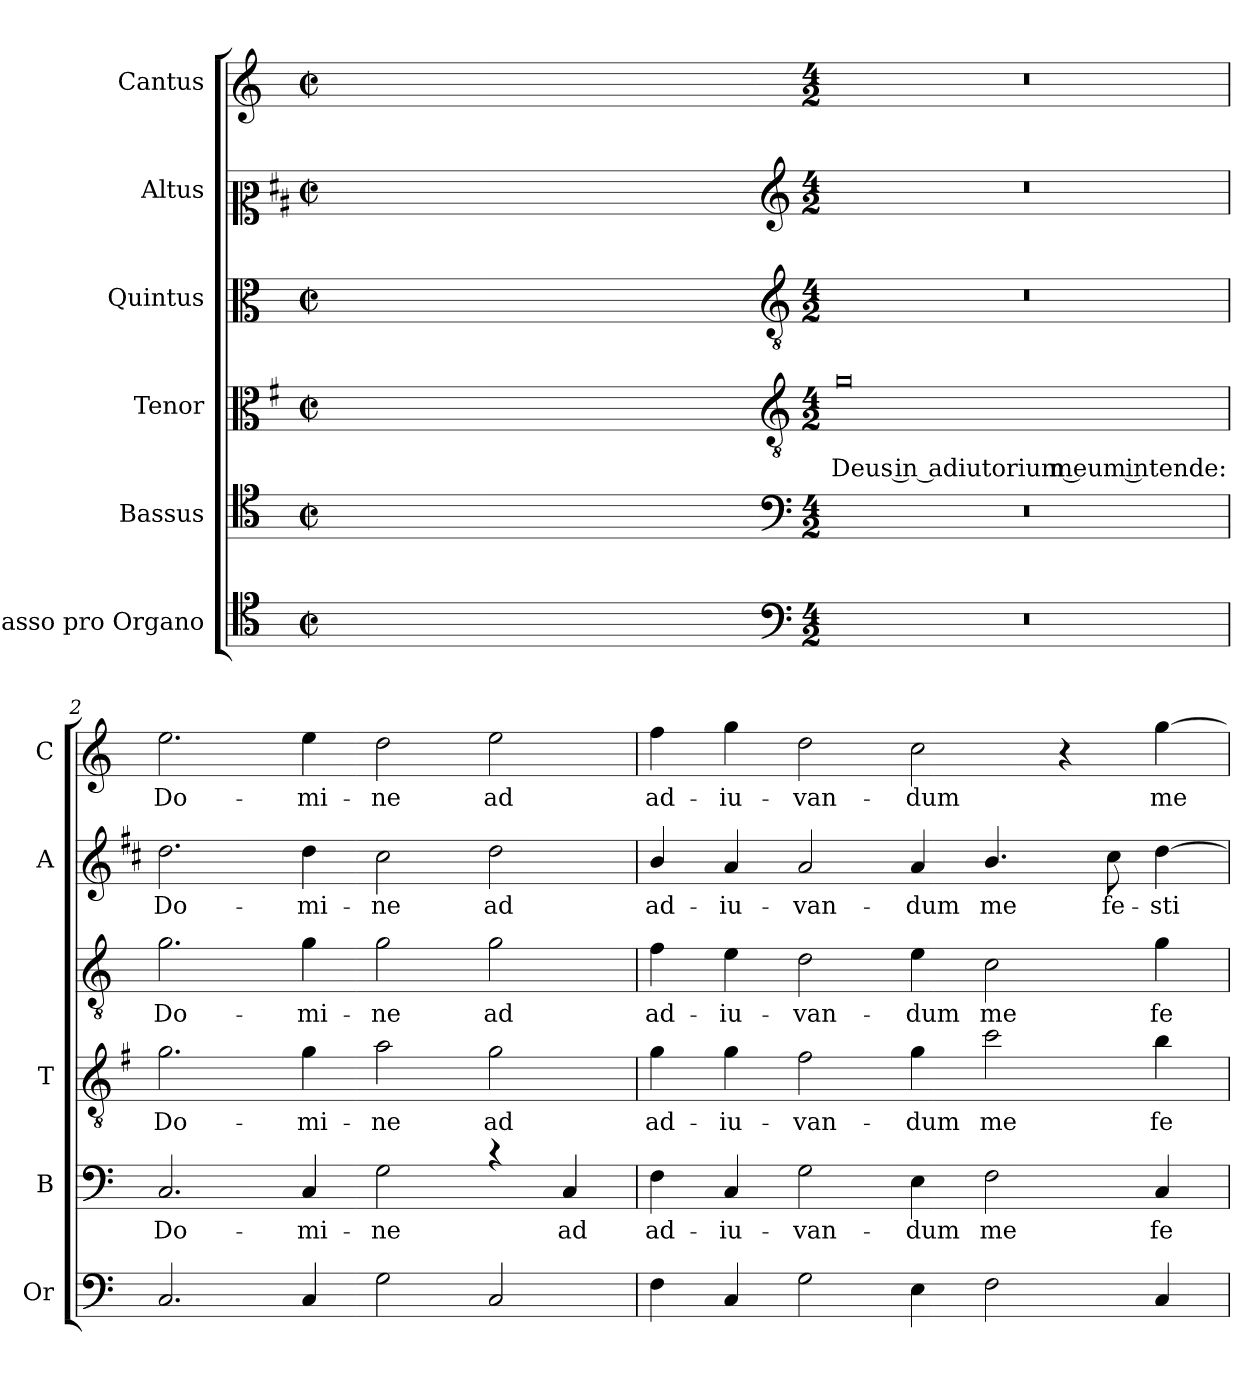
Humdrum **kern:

**kern	**kern	**text	**kern	**text	**kern	**text	**kern	**text	**kern	**text
*part6	*part5	*part5	*part4	*part4	*part3	*part3	*part2	*part2	*part1	*part1
*staff6	*staff5	*staff5	*staff4	*staff4	*staff3	*staff3	*staff2	*staff2	*staff1	*staff1
*I"Basso pro Organo	*I"Bassus	*	*I"Tenor	*	*I"Quintus	*	*I"Altus	*	*I"Cantus	*
*I'Or	*I'B	*	*I'T	*	*	*	*I'A	*	*I'C	*
*clefC4	*clefC4	*	*clefC3	*	*clefC3	*	*clefC2	*	*clefG2	*
*	*	*	*ITrd4c7	*	*	*	*ITrd1c2	*	*	*
*k[]	*k[]	*	*k[]	*	*k[]	*	*k[]	*	*k[]	*
*C:	*C:	*	*C:	*	*C:	*	*C:	*	*C:	*
*M2/2	*M2/2	*	*M2/2	*	*M2/2	*	*M2/2	*	*M2/2	*
*met(c|)	*met(c|)	*	*met(c|)	*	*met(c|)	*	*met(c|)	*	*met(c|)	*
=	=	=	=	=	=	=	=	=	=	=
1ryy	1ryy	.	1ryy	.	1ryy	.	1ryy	.	1ryy	.
=1X-	=1X-	=1X-	=1X-	=1X-	=1X-	=1X-	=1X-	=1X-	=1X-	=1X-
4ryy	4ryy	.	4ryy	.	4ryy	.	4ryy	.	4ryy	.
4ryy	4ryy	.	4ryy	.	4ryy	.	4ryy	.	4ryy	.
4ryy	4ryy	.	4ryy	.	4ryy	.	4ryy	.	4ryy	.
4ryy	4ryy	.	4ryy	.	4ryy	.	4ryy	.	4ryy	.
=1-	=1-	=1-	=1-	=1-	=1-	=1-	=1-	=1-	=1-	=1-
*clefF4	*clefF4	*	*clefGv2	*	*clefGv2	*	*clefG2	*	*	*
*M4/2	*M4/2	*	*M4/2	*	*M4/2	*	*M4/2	*	*M4/2	*
!	!	!	!	!LO:LY:b	!	!	!	!	!	!
0r	0r	.	0c	Deus in adiutorium meum intende:	0r	.	0r	.	0r	.
=2	=2	=2	=2	=2	=2	=2	=2	=2	=2	=2
!	!	!LO:LY:b	!	!LO:LY:b	!	!LO:LY:b	!	!LO:LY:b	!	!LO:LY:b
2.C/	2.C/	Do-	2.c\	Do-	2.g\	Do-	2.cc\	Do-	2.ee\	Do-
!	!	!LO:LY:b	!	!LO:LY:b	!	!LO:LY:b	!	!LO:LY:b	!	!LO:LY:b
4C/	4C/	-mi-	4c\	-mi-	4g\	-mi-	4cc\	-mi-	4ee\	-mi-
!	!	!LO:LY:b	!	!LO:LY:b	!	!LO:LY:b	!	!LO:LY:b	!	!LO:LY:b
2G\	2G\	-ne	2d\	-ne	2g\	-ne	2b\	-ne	2dd\	-ne
!	!	!	!	!LO:LY:b	!	!LO:LY:b	!	!LO:LY:b	!	!LO:LY:b
2C/	4rc	.	2c\	ad	2g\	ad	2cc\	ad	2ee\	ad
!	!	!LO:LY:b	!	!	!	!	!	!	!	!
.	4C/	ad	.	.	.	.	.	.	.	.
=3	=3	=3	=3	=3	=3	=3	=3	=3	=3	=3
!	!	!LO:LY:b	!	!LO:LY:b	!	!LO:LY:b	!	!LO:LY:b	!	!LO:LY:b
4F\	4F\	ad-	4c\	ad-	4f\	ad-	4a/	ad-	4ff\	ad-
!	!	!LO:LY:b	!	!LO:LY:b	!	!LO:LY:b	!	!LO:LY:b	!	!LO:LY:b
4C/	4C/	-iu-	4c\	-iu-	4e\	-iu-	4g/	-iu-	4gg\	-iu-
!	!	!LO:LY:b	!	!LO:LY:b	!	!LO:LY:b	!	!LO:LY:b	!	!LO:LY:b
2G\	2G\	-van-	2B\	-van-	2d\	-van-	2g/	-van-	2dd\	-van-
!	!	!LO:LY:b	!	!LO:LY:b	!	!LO:LY:b	!	!LO:LY:b	!	!LO:LY:b
4E\	4E\	-dum	4c\	-dum	4e\	-dum	4g/	-dum	2cc\	-dum
!	!	!LO:LY:b	!	!LO:LY:b	!	!LO:LY:b	!	!LO:LY:b	!	!
2F\	2F\	me	2f\	me	2c\	me	4.a/	me	.	.
.	.	.	.	.	.	.	.	.	4r	.
!	!	!	!	!	!	!	!	!LO:LY:b	!	!
.	.	.	.	.	.	.	8b\	fe-	.	.
!	!	!LO:LY:b	!	!LO:LY:b	!	!LO:LY:b	!	!LO:LY:b	!	!LO:LY:b
4C/	4C/	fe-	4e\	fe-	4g\	fe-	[4cc\	-sti-	[4gg\	me
=	=	=	=	=	=	=	=	=	=	=
*-	*-	*-	*-	*-	*-	*-	*-	*-	*-	*-
